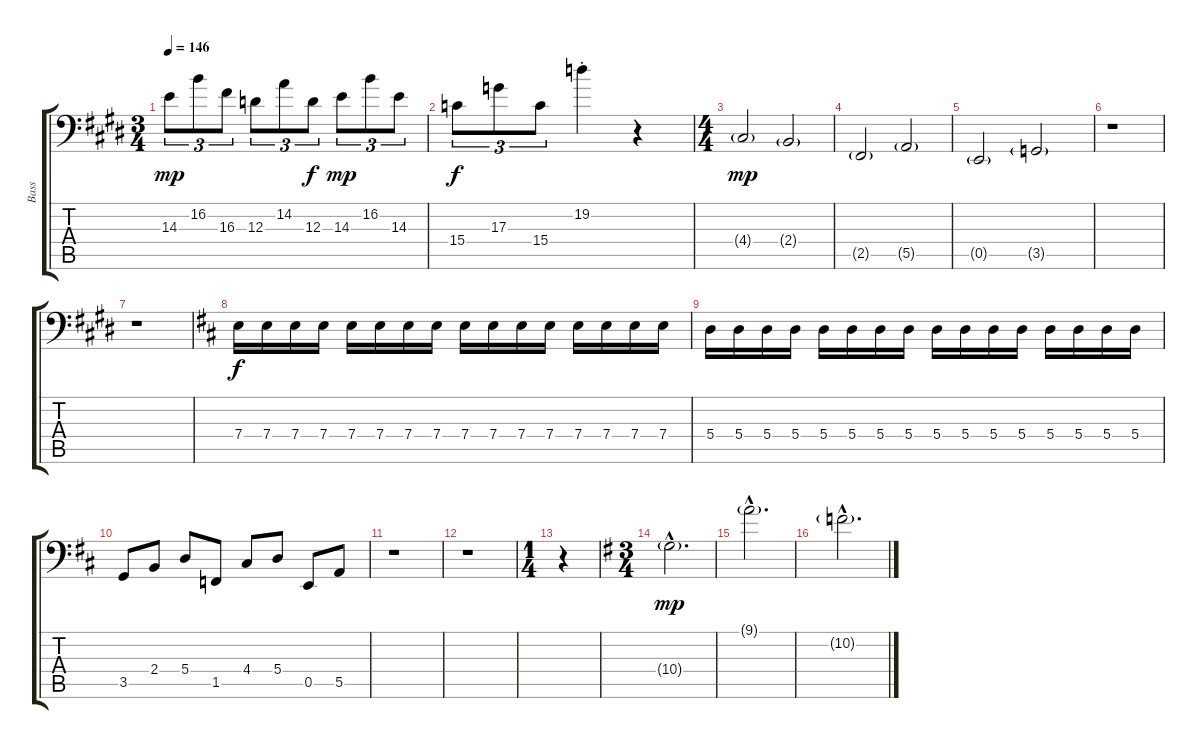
\track ("Bass" "Bass") {instrument electricbassfinger}
\staff {score tabs}
\tuning (C3 G2 D2 A1 E1 B0) {hide}
\ts (3 4)
\tempo 146
\clef f4
\ks e
14.3.8{tu (3 2) dy mp} 16.2.8{tu (3 2)} 16.3.8{tu (3 2)} 12.3.8{tu (3 2)} 14.2.8{tu (3 2)} 12.3.8{tu (3 2) dy f} 14.3.8{tu (3 2) dy mp} 16.2.8{tu (3 2)} 14.3.8{tu (3 2)} |
15.4.8{tu (3 2) dy f} 17.3.8{tu (3 2)} 15.4.8{tu (3 2)} 19.2{st}.4 r.4 |
\ts (4 4)
4.4{g}.2{dy mp} 2.4{g}.2 |
2.5{g}.2 5.5{g}.2 |
0.5{g}.2 3.5{g}.2 |
r.1 |
r.1 |
\ks d
7.4.16{dy f} 7.4.16 7.4.16 7.4.16 7.4.16 7.4.16 7.4.16 7.4.16 7.4.16 7.4.16 7.4.16 7.4.16 7.4.16 7.4.16 7.4.16 7.4.16 |
5.4.16 5.4.16 5.4.16 5.4.16 5.4.16 5.4.16 5.4.16 5.4.16 5.4.16 5.4.16 5.4.16 5.4.16 5.4.16 5.4.16 5.4.16 5.4.16 |
3.5.8 2.4.8 5.4.8 1.5.8 4.4.8 5.4.8 0.5.8 5.5.8 |
r.1 |
r.1 |
\ts (1 4)
r.4 |
\ts (3 4)
\ks g
10.4{g hac}.2{d dy mp} |
9.1{g hac}.2{d} |
10.2{g hac}.2{d}
